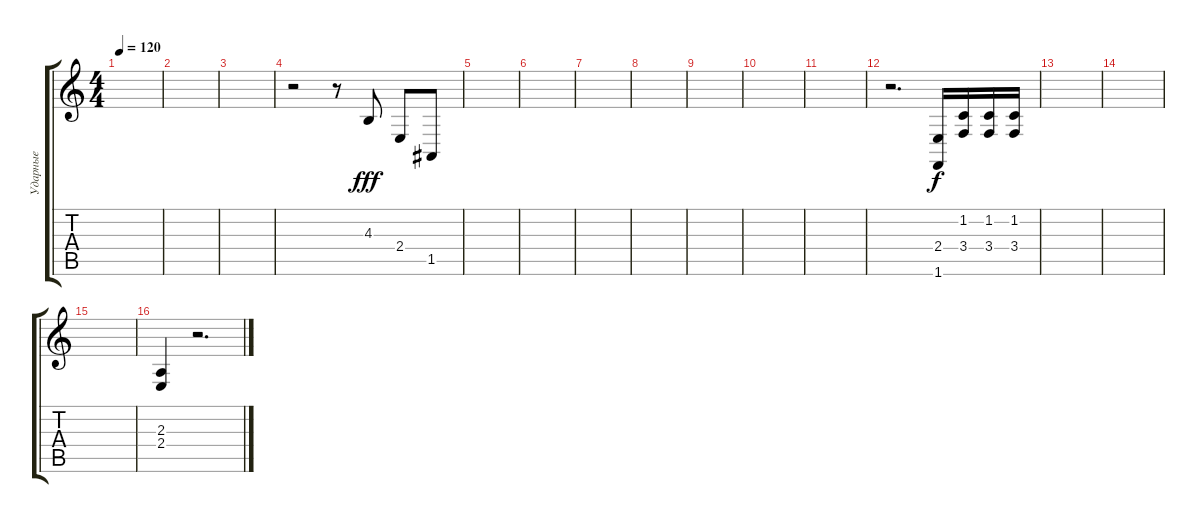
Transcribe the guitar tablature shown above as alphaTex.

\track ("Ударные" "Ударные") {instrument melodictom}
\staff {score tabs}
\tuning (E4 B3 G3 D3 A2 E2) {hide}
\ts (4 4)
\tempo 120
\clef g2
\ks c
|
|
|
r.2 r.8 4.3.8{dy fff instrument melodictom} 2.4.8 1.5.8 |
|
|
|
|
|
|
|
r.2{d} (2.4 1.6).16{dy f} (1.2 3.4).16 (1.2 3.4).16 (1.2 3.4).16 |
|
|
|
(2.3 2.4).4{volume 12 instrument reversecymbal} r.2{d}
